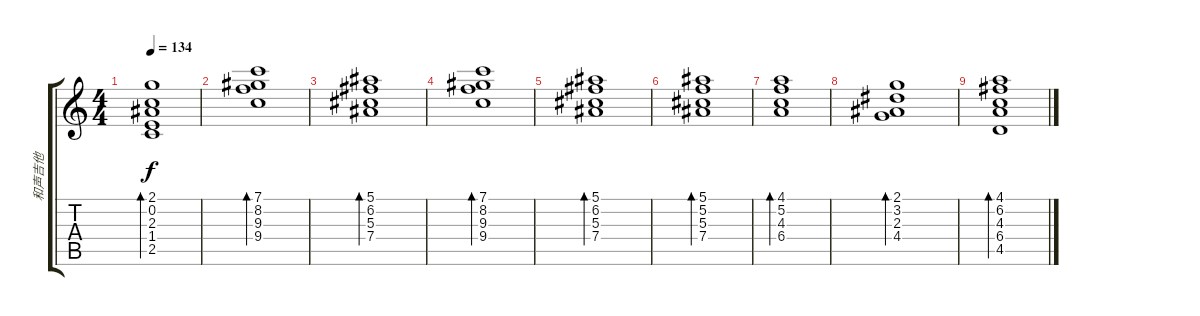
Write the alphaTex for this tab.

\track ("和声吉他" "和声吉他") {instrument acousticguitarnylon}
\staff {score tabs}
\tuning (F4 C4 Ab3 Eb3 Bb2 F2) {hide}
\ts (4 4)
\tempo 134
\clef g2
\ks c
(2.1 0.2 2.3 1.4 2.5).1{bd 480 dy f} |
(7.1 8.2 9.3 9.4).1{bd 240} |
(5.1 6.2 5.3 7.4).1{bd 240} |
(7.1 8.2 9.3 9.4).1{bd 240} |
(5.1 6.2 5.3 7.4).1{bd 240} |
(5.1 5.2 5.3 7.4).1{bd 240} |
(4.1 5.2 4.3 6.4).1{bd 240} |
(2.1 3.2 2.3 4.4).1{bd 240} |
(4.1 6.2 4.3 6.4 4.5).1{bd 480}
